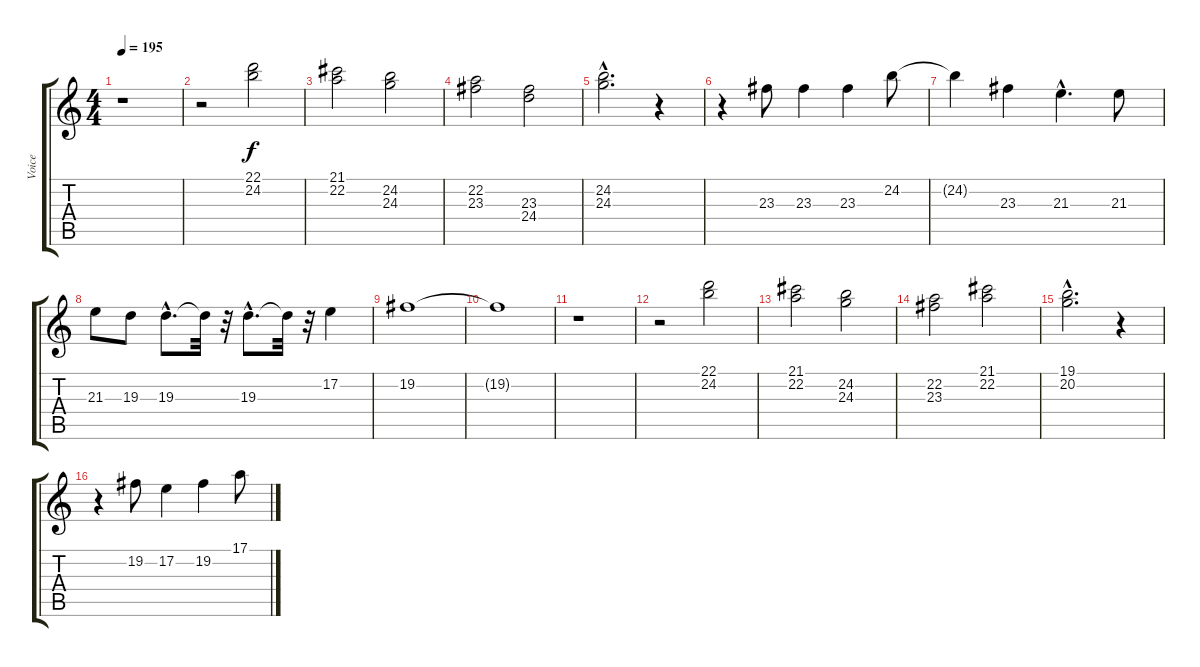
\track ("Voice" "Voice") {instrument rockorgan}
\staff {score tabs}
\tuning (E4 B3 G3 D3 A2 E2) {hide}
\ts (4 4)
\tempo 195
\clef g2
\ks c
r.1{dy f} |
r.2 (22.1 24.2).2 |
(21.1 22.2).2 (24.2 24.3).2 |
(22.2 23.3).2 (23.3 24.4).2 |
(24.2{hac} 24.3{hac}).2{d} r.4 |
r.4 23.3.8 23.3.4 23.3.4 24.2.8 |
24.2{t}.4 23.3.4 21.3{hac}.4{d} 21.3.8 |
21.3.8 19.3.8 19.3{hac}.8{d} 19.3{t}.32 r.32 19.3{hac}.8{d} 19.3{t}.32 r.32 17.2.4 |
19.2.1 |
19.2{t}.1 |
r.1 |
r.2 (22.1 24.2).2 |
(21.1 22.2).2 (24.2 24.3).2 |
(22.2 23.3).2 (21.1 22.2).2 |
(19.1{hac} 20.2{hac}).2{d} r.4 |
r.4 19.2.8 17.2.4 19.2.4 17.1.8
